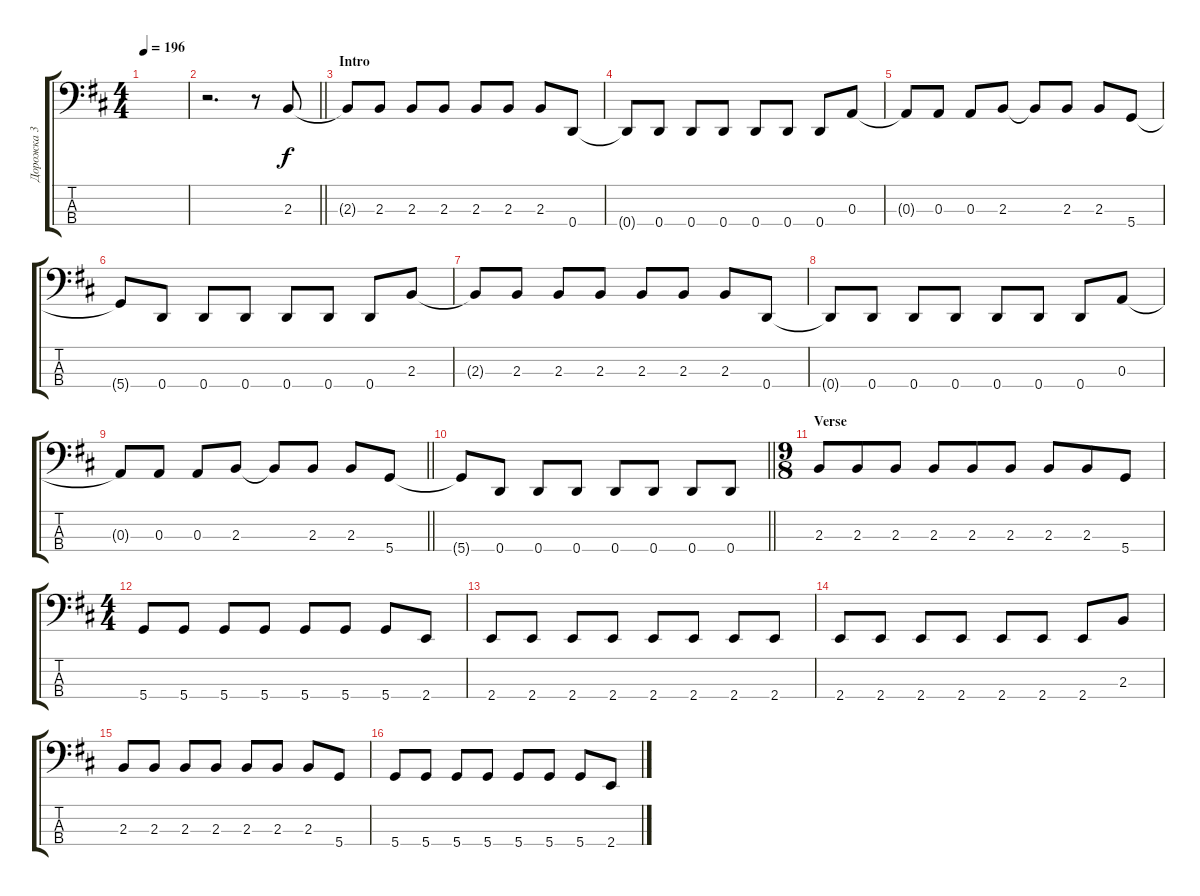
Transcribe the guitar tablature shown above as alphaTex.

\track ("Дорожка 3" "Дорожка 3") {instrument electricbassfinger}
\staff {score tabs}
\tuning (G2 D2 A1 D1) {hide}
\ts (4 4)
\tempo 196
\clef f4
\ks d
|
\barLineRight lightlight
r.2{d} r.8 2.3.8 |
\section ("" "Intro")
2.3{t}.8 2.3.8 2.3.8 2.3.8 2.3.8 2.3.8 2.3.8 0.4.8 |
0.4{t}.8 0.4.8 0.4.8 0.4.8 0.4.8 0.4.8 0.4.8 0.3.8 |
0.3{t}.8 0.3.8 0.3.8 2.3.8 2.3{t}.8 2.3.8 2.3.8 5.4.8 |
5.4{t}.8 0.4.8 0.4.8 0.4.8 0.4.8 0.4.8 0.4.8 2.3.8 |
2.3{t}.8 2.3.8 2.3.8 2.3.8 2.3.8 2.3.8 2.3.8 0.4.8 |
0.4{t}.8 0.4.8 0.4.8 0.4.8 0.4.8 0.4.8 0.4.8 0.3.8 |
\barLineRight lightlight
0.3{t}.8 0.3.8 0.3.8 2.3.8 2.3{t}.8 2.3.8 2.3.8 5.4.8 |
\barLineRight lightlight
5.4{t}.8 0.4.8 0.4.8 0.4.8 0.4.8 0.4.8 0.4.8 0.4.8 |
\ts (9 8)
\section ("" "Verse")
2.3.8 2.3.8 2.3.8 2.3.8 2.3.8 2.3.8 2.3.8 2.3.8 5.4.8 |
\ts (4 4)
5.4.8 5.4.8 5.4.8 5.4.8 5.4.8 5.4.8 5.4.8 2.4.8 |
2.4.8 2.4.8 2.4.8 2.4.8 2.4.8 2.4.8 2.4.8 2.4.8 |
2.4.8 2.4.8 2.4.8 2.4.8 2.4.8 2.4.8 2.4.8 2.3.8 |
2.3.8 2.3.8 2.3.8 2.3.8 2.3.8 2.3.8 2.3.8 5.4.8 |
5.4.8 5.4.8 5.4.8 5.4.8 5.4.8 5.4.8 5.4.8 2.4.8
